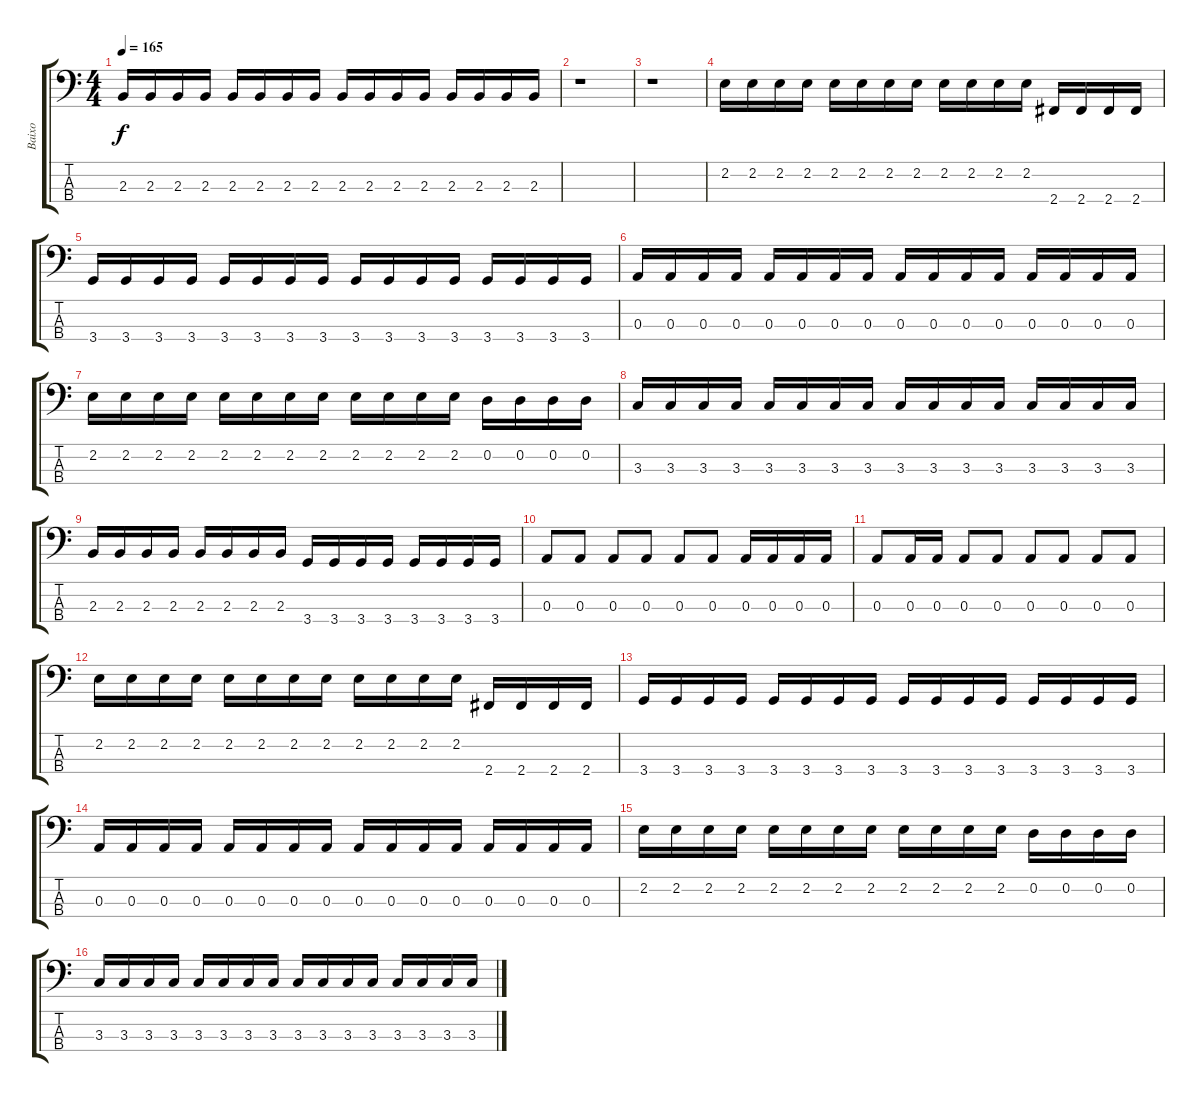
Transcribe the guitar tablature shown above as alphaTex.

\track ("Baixo" "Baixo") {instrument electricbassfinger}
\staff {score tabs}
\tuning (G2 D2 A1 E1) {hide}
\ts (4 4)
\tempo 165
\clef f4
\ks c
2.3.16{dy f} 2.3.16 2.3.16 2.3.16 2.3.16 2.3.16 2.3.16 2.3.16 2.3.16 2.3.16 2.3.16 2.3.16 2.3.16 2.3.16 2.3.16 2.3.16 |
r.1 |
r.1 |
2.2.16 2.2.16 2.2.16 2.2.16 2.2.16 2.2.16 2.2.16 2.2.16 2.2.16 2.2.16 2.2.16 2.2.16 2.4.16 2.4.16 2.4.16 2.4.16 |
3.4.16 3.4.16 3.4.16 3.4.16 3.4.16 3.4.16 3.4.16 3.4.16 3.4.16 3.4.16 3.4.16 3.4.16 3.4.16 3.4.16 3.4.16 3.4.16 |
0.3.16 0.3.16 0.3.16 0.3.16 0.3.16 0.3.16 0.3.16 0.3.16 0.3.16 0.3.16 0.3.16 0.3.16 0.3.16 0.3.16 0.3.16 0.3.16 |
2.2.16 2.2.16 2.2.16 2.2.16 2.2.16 2.2.16 2.2.16 2.2.16 2.2.16 2.2.16 2.2.16 2.2.16 0.2.16 0.2.16 0.2.16 0.2.16 |
3.3.16 3.3.16 3.3.16 3.3.16 3.3.16 3.3.16 3.3.16 3.3.16 3.3.16 3.3.16 3.3.16 3.3.16 3.3.16 3.3.16 3.3.16 3.3.16 |
2.3.16 2.3.16 2.3.16 2.3.16 2.3.16 2.3.16 2.3.16 2.3.16 3.4.16 3.4.16 3.4.16 3.4.16 3.4.16 3.4.16 3.4.16 3.4.16 |
0.3.8 0.3.8 0.3.8 0.3.8 0.3.8 0.3.8 0.3.16 0.3.16 0.3.16 0.3.16 |
0.3.8 0.3.16 0.3.16 0.3.8 0.3.8 0.3.8 0.3.8 0.3.8 0.3.8 |
2.2.16 2.2.16 2.2.16 2.2.16 2.2.16 2.2.16 2.2.16 2.2.16 2.2.16 2.2.16 2.2.16 2.2.16 2.4.16 2.4.16 2.4.16 2.4.16 |
3.4.16 3.4.16 3.4.16 3.4.16 3.4.16 3.4.16 3.4.16 3.4.16 3.4.16 3.4.16 3.4.16 3.4.16 3.4.16 3.4.16 3.4.16 3.4.16 |
0.3.16 0.3.16 0.3.16 0.3.16 0.3.16 0.3.16 0.3.16 0.3.16 0.3.16 0.3.16 0.3.16 0.3.16 0.3.16 0.3.16 0.3.16 0.3.16 |
2.2.16 2.2.16 2.2.16 2.2.16 2.2.16 2.2.16 2.2.16 2.2.16 2.2.16 2.2.16 2.2.16 2.2.16 0.2.16 0.2.16 0.2.16 0.2.16 |
3.3.16 3.3.16 3.3.16 3.3.16 3.3.16 3.3.16 3.3.16 3.3.16 3.3.16 3.3.16 3.3.16 3.3.16 3.3.16 3.3.16 3.3.16 3.3.16
